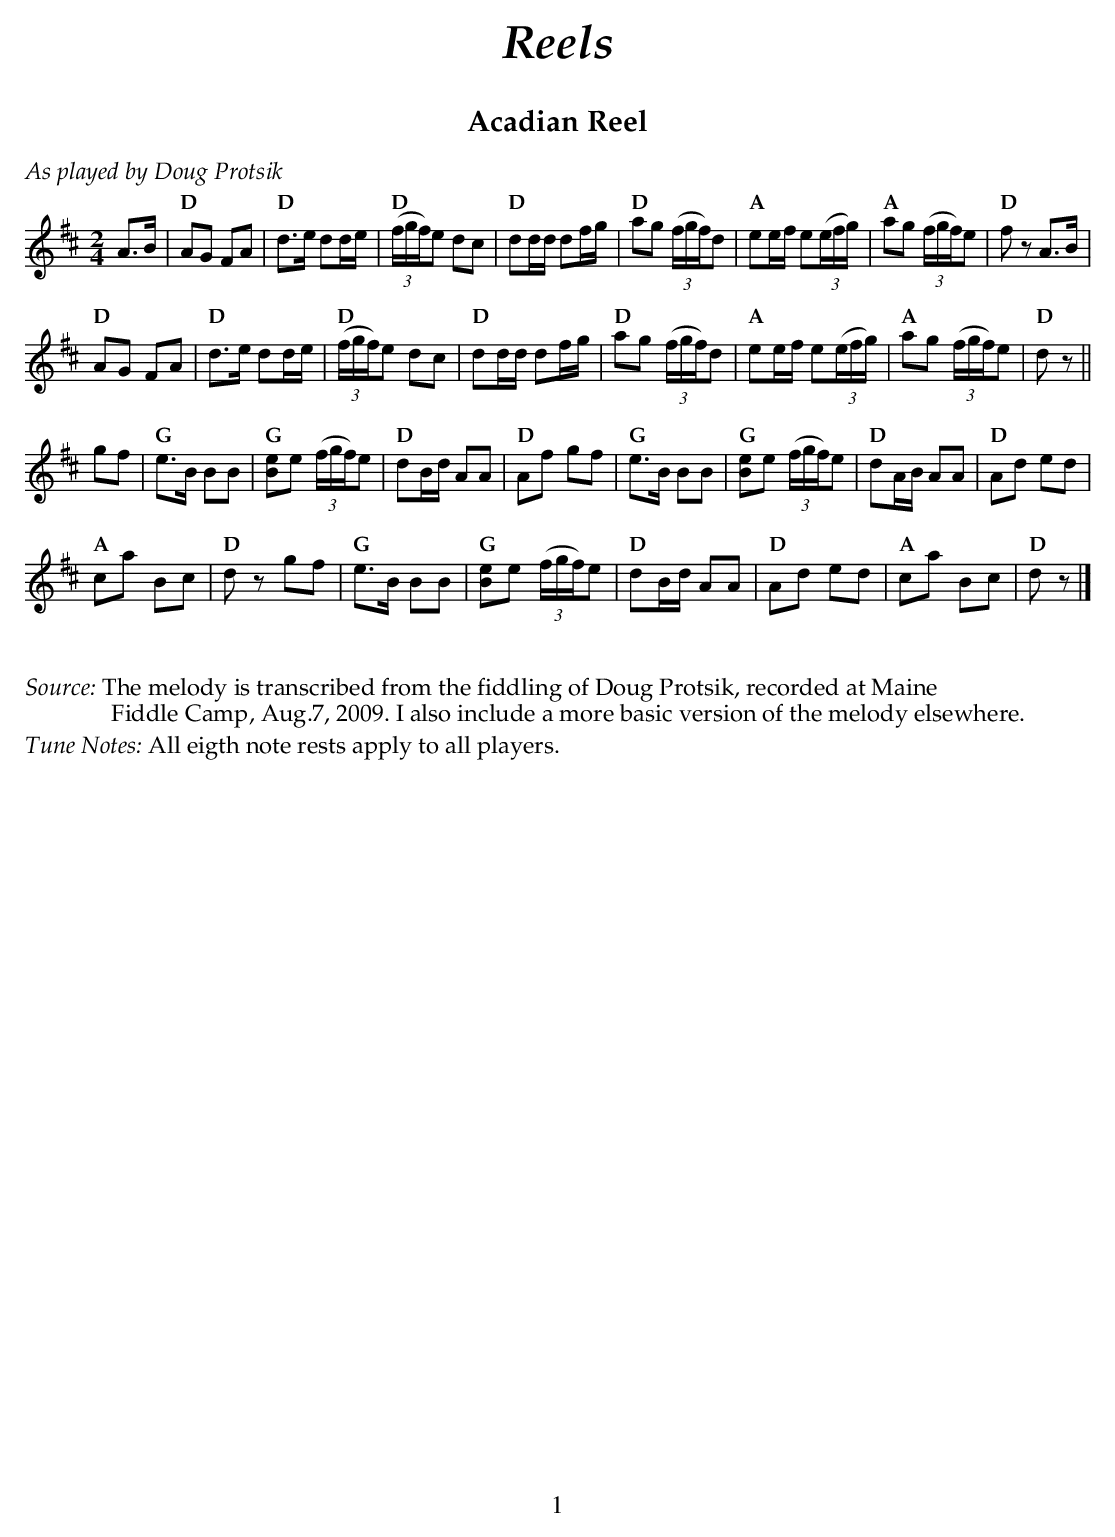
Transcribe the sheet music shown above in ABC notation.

X:1
T:Acadian Reel
M:2/4
L:1/8
K:D
%%text $2As played by Doug Protsik$0
A>B |\
"D" AG FA | "D"  d>e dd/e/ | "D" ((3f/g/f/)e dc | "D" dd/d/ df/g/ |\
"D" ag ((3f/g/f/)d | "A"  ee/f/ e((3e/f/g/) | "A" ag ((3f/g/f/)e | "D" fz A>B |
"D" AG FA | "D"  d>e dd/e/   | "D" ((3f/g/f/)e dc | "D" dd/d/ df/g/ |\
"D" ag ((3f/g/f/)d | "A"  ee/f/ e((3e/f/g/) | "A" ag ((3f/g/f/)e | "D" dz   ||
gf |\
"G" e>B  BB  | "G" [eB]e ((3f/g/f/)e | "D"  dB/2d/2 AA | "D"  Af gf |\
"G" e>B  BB  | "G" [eB]e ((3f/g/f/)e | "D"  dA/2B/2 AA | "D"  Ad ed |
"A"  ca   Bc | "D"  dz gf |\
"G" e>B  BB  | "G" [eB]e ((3f/g/f/)e | "D"  dB/2d/2 AA | "D"  Ad ed |\
"A"  ca   Bc | "D"  dz   |]
